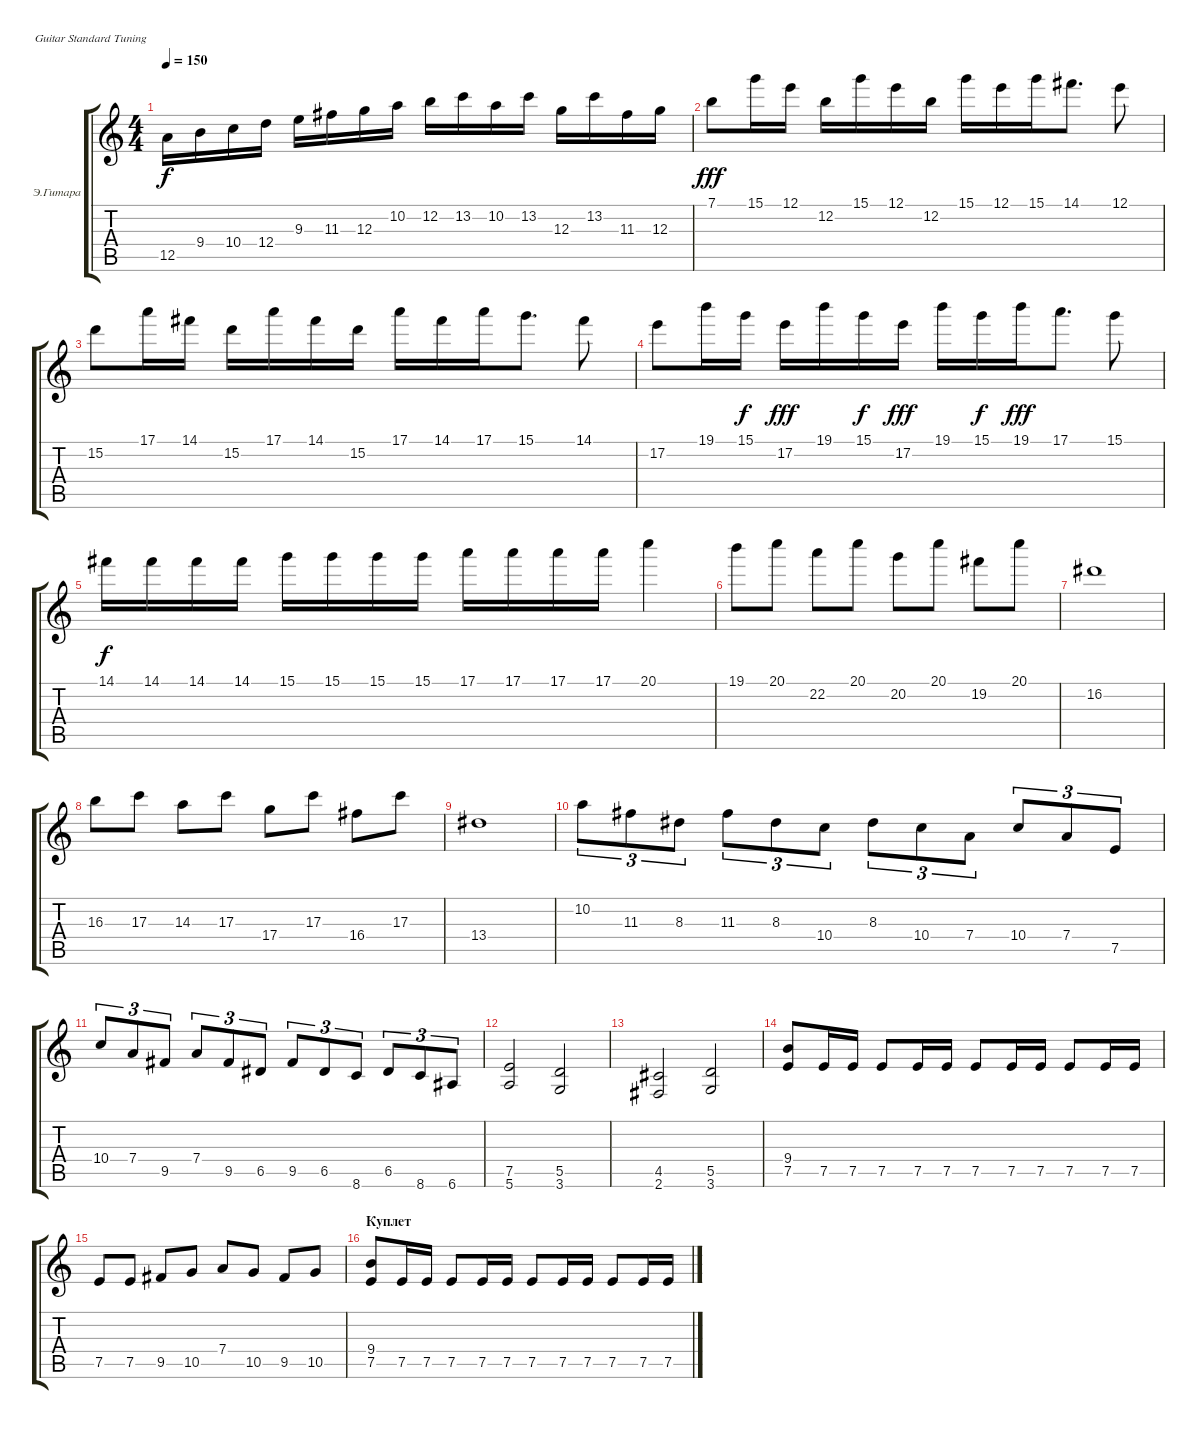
\bracketExtendMode groupsimilarinstruments
\firstSystemTrackNameOrientation horizontal
\otherSystemsTrackNameOrientation horizontal
\track ("Сергей Маврин" "Э.Гитара") {instrument overdrivenguitar}
\staff {score tabs}
\tuning (E4 B3 G3 D3 A2 E2)
\ts (4 4)
\tempo 150
\clef g2
\ks c
12.5.16{dy f} 9.4.16 10.4.16 12.4.16 9.3.16 11.3.16 12.3.16 10.2.16 12.2.16 13.2.16 10.2.16 13.2.16 12.3.16 13.2.16 11.3.16 12.3.16 |
7.1.8{dy fff} 15.1.16 12.1.16 12.2.16 15.1.16 12.1.16 12.2.16 15.1.16 12.1.16 15.1.16 14.1.8{d} 12.1.8 |
15.2.8 17.1.16 14.1.16 15.2.16 17.1.16 14.1.16 15.2.16 17.1.16 14.1.16 17.1.16 15.1.8{d} 14.1.8 |
17.2.8 19.1.16 15.1.16{dy f} 17.2.16{dy fff} 19.1.16 15.1.16{dy f} 17.2.16{dy fff} 19.1.16 15.1.16{dy f} 19.1.16{dy fff} 17.1.8{d} 15.1.8 |
14.1.16{dy f} 14.1.16 14.1.16 14.1.16 15.1.16 15.1.16 15.1.16 15.1.16 17.1.16 17.1.16 17.1.16 17.1.16 20.1.4 |
19.1.8 20.1.8 22.2.8 20.1.8 20.2.8 20.1.8 19.2.8 20.1.8 |
16.2.1 |
16.3.8 17.3.8 14.3.8 17.3.8 17.4.8 17.3.8 16.4.8 17.3.8 |
13.4.1 |
10.2.8{tu (3 2)} 11.3.8{tu (3 2)} 8.3.8{tu (3 2)} 11.3.8{tu (3 2)} 8.3.8{tu (3 2)} 10.4.8{tu (3 2)} 8.3.8{tu (3 2)} 10.4.8{tu (3 2)} 7.4.8{tu (3 2)} 10.4.8{tu (3 2)} 7.4.8{tu (3 2)} 7.5.8{tu (3 2)} |
10.4.8{tu (3 2)} 7.4.8{tu (3 2)} 9.5.8{tu (3 2)} 7.4.8{tu (3 2)} 9.5.8{tu (3 2)} 6.5.8{tu (3 2)} 9.5.8{tu (3 2)} 6.5.8{tu (3 2)} 8.6.8{tu (3 2)} 6.5.8{tu (3 2)} 8.6.8{tu (3 2)} 6.6.8{tu (3 2)} |
(7.5 5.6).2 (5.5 3.6).2 |
(4.5 2.6).2 (5.5 3.6).2 |
\section ("" "")
(9.4 7.5).8 7.5.16 7.5.16 7.5.8 7.5.16 7.5.16 7.5.8 7.5.16 7.5.16 7.5.8 7.5.16 7.5.16 |
7.5.8 7.5.8 9.5.8 10.5.8 7.4.8 10.5.8 9.5.8 10.5.8 |
\section ("" "Куплет")
(9.4 7.5).8 7.5.16 7.5.16 7.5.8 7.5.16 7.5.16 7.5.8 7.5.16 7.5.16 7.5.8 7.5.16 7.5.16
